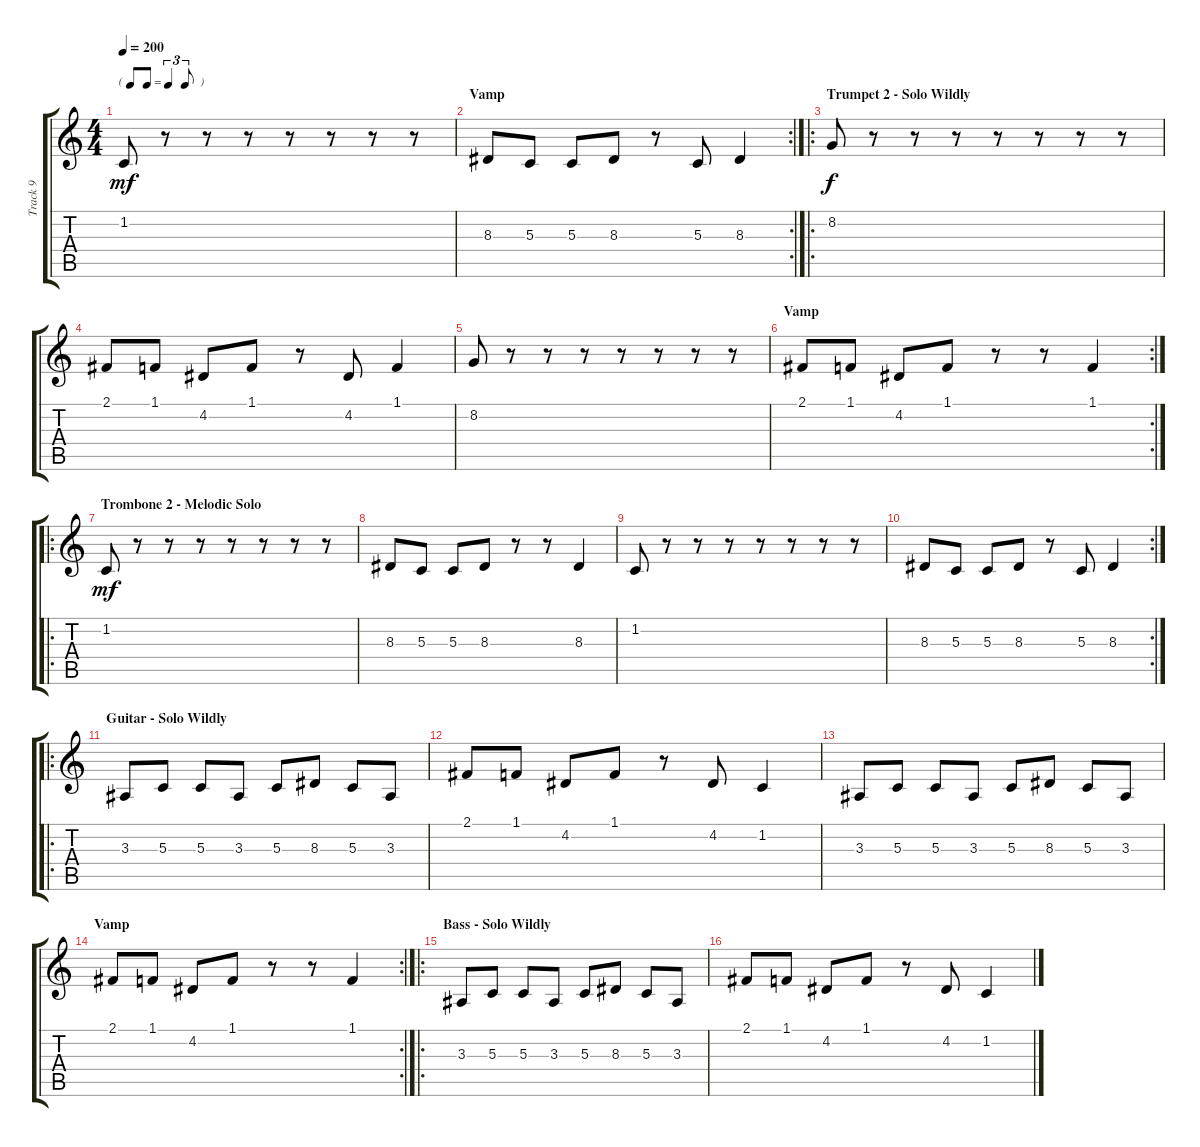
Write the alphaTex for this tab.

\track ("Track 9" "Track 9") {instrument altosax}
\staff {score tabs}
\tuning (E4 B3 G3 D3 A2 E2) {hide}
\ts (4 4)
\tf triplet8th
\tempo 200
\clef g2
\ks c
1.2.8{dy mf} r.8 r.8 r.8 r.8 r.8 r.8 r.8 |
\rc 2
\section ("" "Vamp")
8.3.8 5.3.8 5.3.8 8.3.8 r.8 5.3.8 8.3.4 |
\ro
\section ("" "Trumpet 2 - Solo Wildly")
8.2.8{dy f} r.8 r.8 r.8 r.8 r.8 r.8 r.8 |
2.1.8 1.1.8 4.2.8 1.1.8 r.8 4.2.8 1.1.4 |
8.2.8 r.8 r.8 r.8 r.8 r.8 r.8 r.8 |
\rc 2
\section ("" "Vamp")
2.1.8 1.1.8 4.2.8 1.1.8 r.8 r.8 1.1.4 |
\ro
\section ("" "Trombone 2 - Melodic Solo")
1.2.8{dy mf} r.8 r.8 r.8 r.8 r.8 r.8 r.8 |
8.3.8 5.3.8 5.3.8 8.3.8 r.8 r.8 8.3.4 |
1.2.8 r.8 r.8 r.8 r.8 r.8 r.8 r.8 |
\rc 2
8.3.8 5.3.8 5.3.8 8.3.8 r.8 5.3.8 8.3.4 |
\ro
\section ("" "Guitar - Solo Wildly")
3.3.8 5.3.8 5.3.8 3.3.8 5.3.8 8.3.8 5.3.8 3.3.8 |
2.1.8 1.1.8 4.2.8 1.1.8 r.8 4.2.8 1.2.4 |
3.3.8 5.3.8 5.3.8 3.3.8 5.3.8 8.3.8 5.3.8 3.3.8 |
\rc 2
\section ("" "Vamp")
2.1.8 1.1.8 4.2.8 1.1.8 r.8 r.8 1.1.4 |
\ro
\section ("" "Bass - Solo Wildly")
3.3.8 5.3.8 5.3.8 3.3.8 5.3.8 8.3.8 5.3.8 3.3.8 |
2.1.8 1.1.8 4.2.8 1.1.8 r.8 4.2.8 1.2.4
